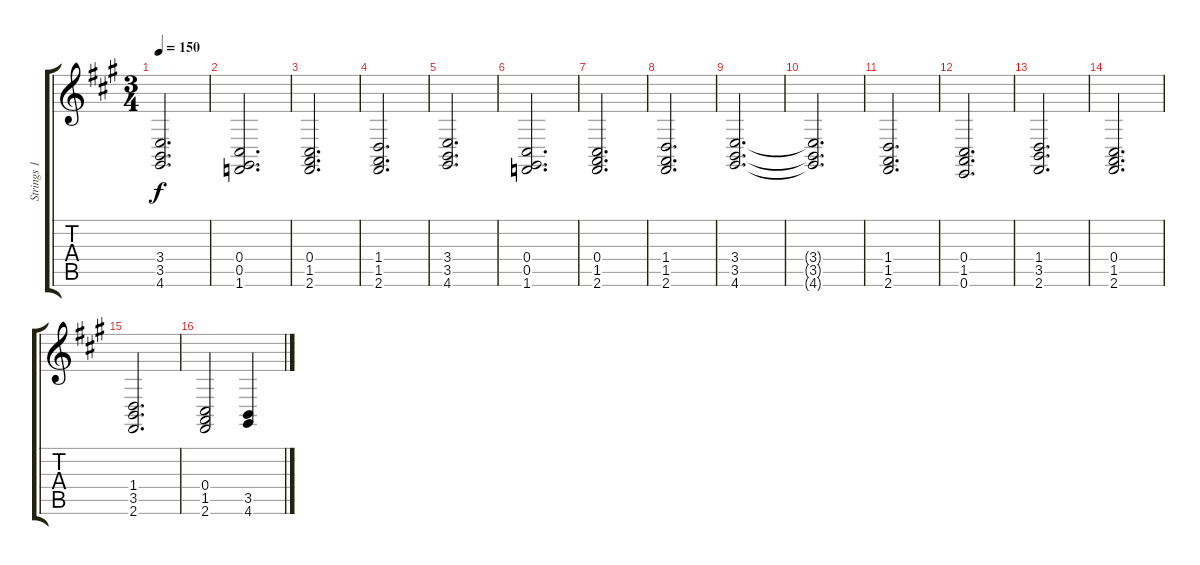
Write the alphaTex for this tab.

\track ("Strings 1" "Strings 1") {instrument stringensemble1}
\staff {score tabs}
\tuning (E4 B3 G3 Db3 Ab2 E2) {hide}
\ts (3 4)
\tempo 150
\clef g2
\ks f#minor
(3.4 3.5 4.6).2{d dy f} |
(0.4 0.5 1.6).2{d} |
(0.4 1.5 2.6).2{d} |
(1.4 1.5 2.6).2{d} |
(3.4 3.5 4.6).2{d} |
(0.4 0.5 1.6).2{d} |
(0.4 1.5 2.6).2{d} |
(1.4 1.5 2.6).2{d} |
(3.4 3.5 4.6).2{d} |
(3.4{t} 3.5{t} 4.6{t}).2{d} |
(1.4 1.5 2.6).2{d} |
(0.4 1.5 0.6).2{d} |
(1.4 3.5 2.6).2{d} |
(0.4 1.5 2.6).2{d} |
(1.4 3.5 2.6).2{d} |
(0.4 1.5 2.6).2 (3.5 4.6).4
